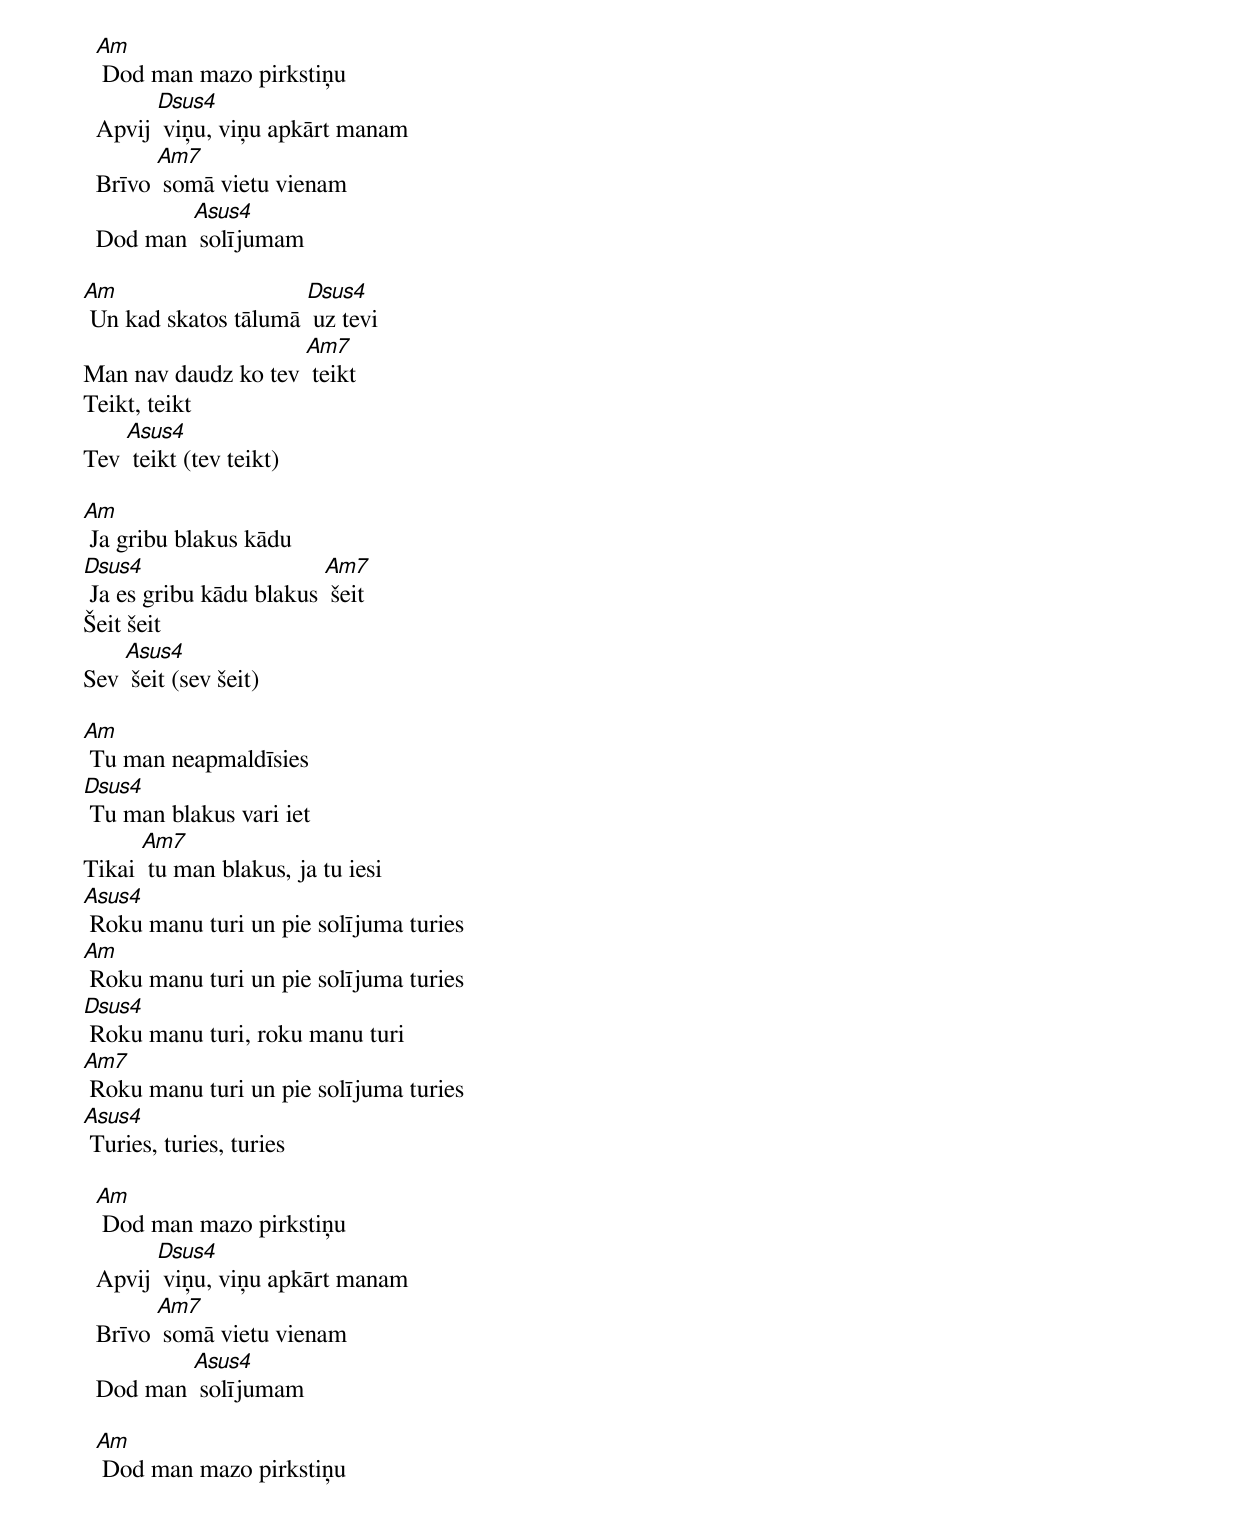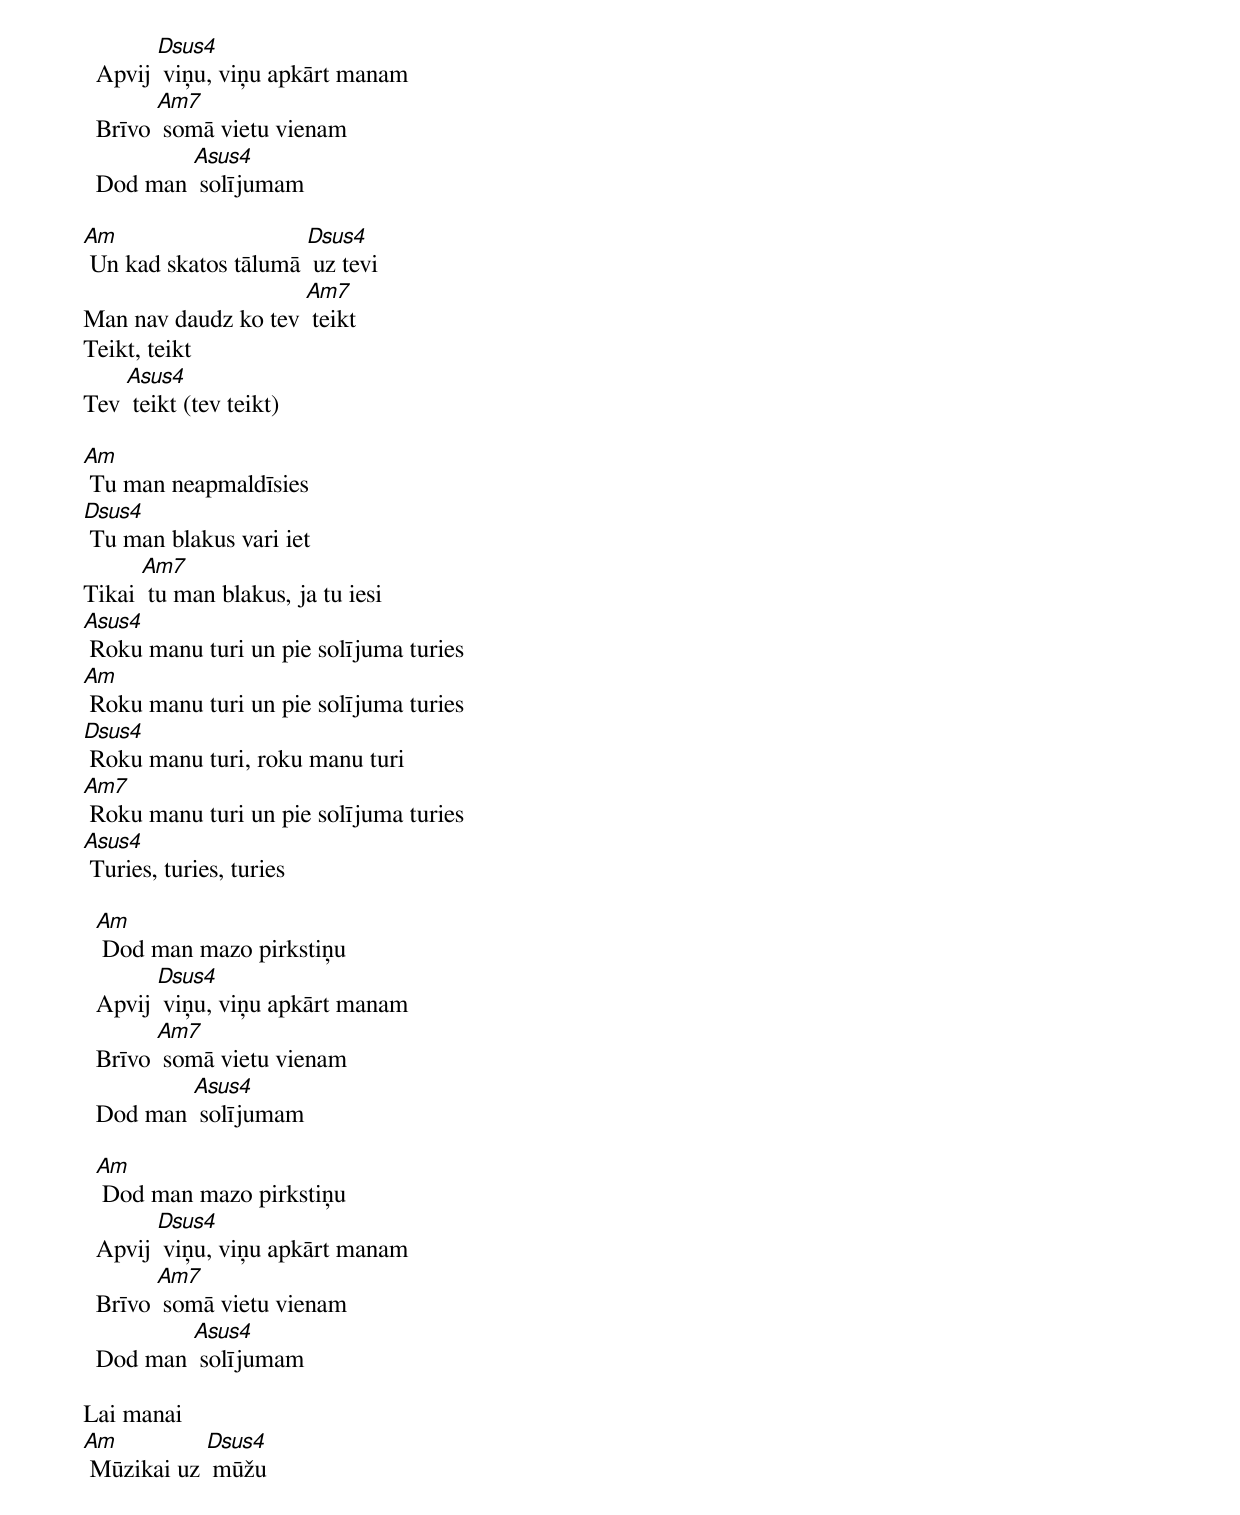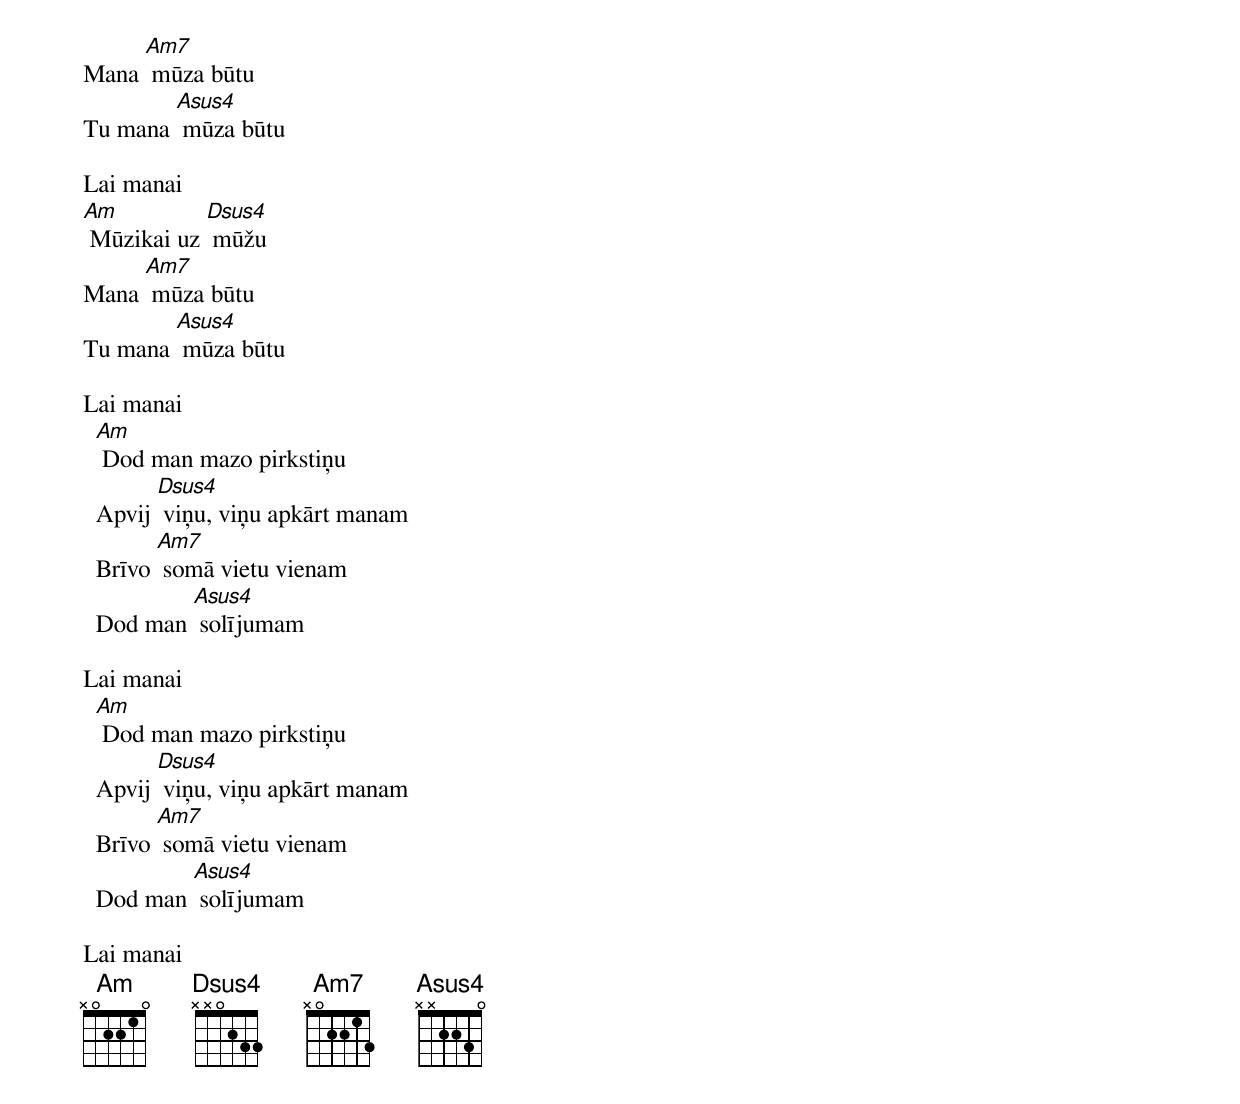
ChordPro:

  [Am] Dod man mazo pirkstiņu
  Apvij [Dsus4] viņu, viņu apkārt manam
  Brīvo [Am7] somā vietu vienam
  Dod man [Asus4] solījumam

[Am] Un kad skatos tālumā [Dsus4] uz tevi
Man nav daudz ko tev [Am7] teikt
Teikt, teikt
Tev [Asus4] teikt (tev teikt)

[Am] Ja gribu blakus kādu
[Dsus4] Ja es gribu kādu blakus [Am7] šeit
Šeit šeit
Sev [Asus4] šeit (sev šeit)

[Am] Tu man neapmaldīsies
[Dsus4] Tu man blakus vari iet
Tikai [Am7] tu man blakus, ja tu iesi
[Asus4] Roku manu turi un pie solījuma turies
[Am] Roku manu turi un pie solījuma turies
[Dsus4] Roku manu turi, roku manu turi
[Am7] Roku manu turi un pie solījuma turies
[Asus4] Turies, turies, turies

  [Am] Dod man mazo pirkstiņu
  Apvij [Dsus4] viņu, viņu apkārt manam
  Brīvo [Am7] somā vietu vienam
  Dod man [Asus4] solījumam

  [Am] Dod man mazo pirkstiņu
  Apvij [Dsus4] viņu, viņu apkārt manam
  Brīvo [Am7] somā vietu vienam
  Dod man [Asus4] solījumam

[Am] Un kad skatos tālumā [Dsus4] uz tevi
Man nav daudz ko tev [Am7] teikt
Teikt, teikt
Tev [Asus4] teikt (tev teikt)

[Am] Tu man neapmaldīsies
[Dsus4] Tu man blakus vari iet
Tikai [Am7] tu man blakus, ja tu iesi
[Asus4] Roku manu turi un pie solījuma turies
[Am] Roku manu turi un pie solījuma turies
[Dsus4] Roku manu turi, roku manu turi
[Am7] Roku manu turi un pie solījuma turies
[Asus4] Turies, turies, turies

  [Am] Dod man mazo pirkstiņu
  Apvij [Dsus4] viņu, viņu apkārt manam
  Brīvo [Am7] somā vietu vienam
  Dod man [Asus4] solījumam

  [Am] Dod man mazo pirkstiņu
  Apvij [Dsus4] viņu, viņu apkārt manam
  Brīvo [Am7] somā vietu vienam
  Dod man [Asus4] solījumam

Lai manai
[Am] Mūzikai uz [Dsus4] mūžu
Mana [Am7] mūza būtu
Tu mana [Asus4] mūza būtu

Lai manai
[Am] Mūzikai uz [Dsus4] mūžu
Mana [Am7] mūza būtu
Tu mana [Asus4] mūza būtu

Lai manai
  [Am] Dod man mazo pirkstiņu
  Apvij [Dsus4] viņu, viņu apkārt manam
  Brīvo [Am7] somā vietu vienam
  Dod man [Asus4] solījumam

Lai manai
  [Am] Dod man mazo pirkstiņu
  Apvij [Dsus4] viņu, viņu apkārt manam
  Brīvo [Am7] somā vietu vienam
  Dod man [Asus4] solījumam

Lai manai
